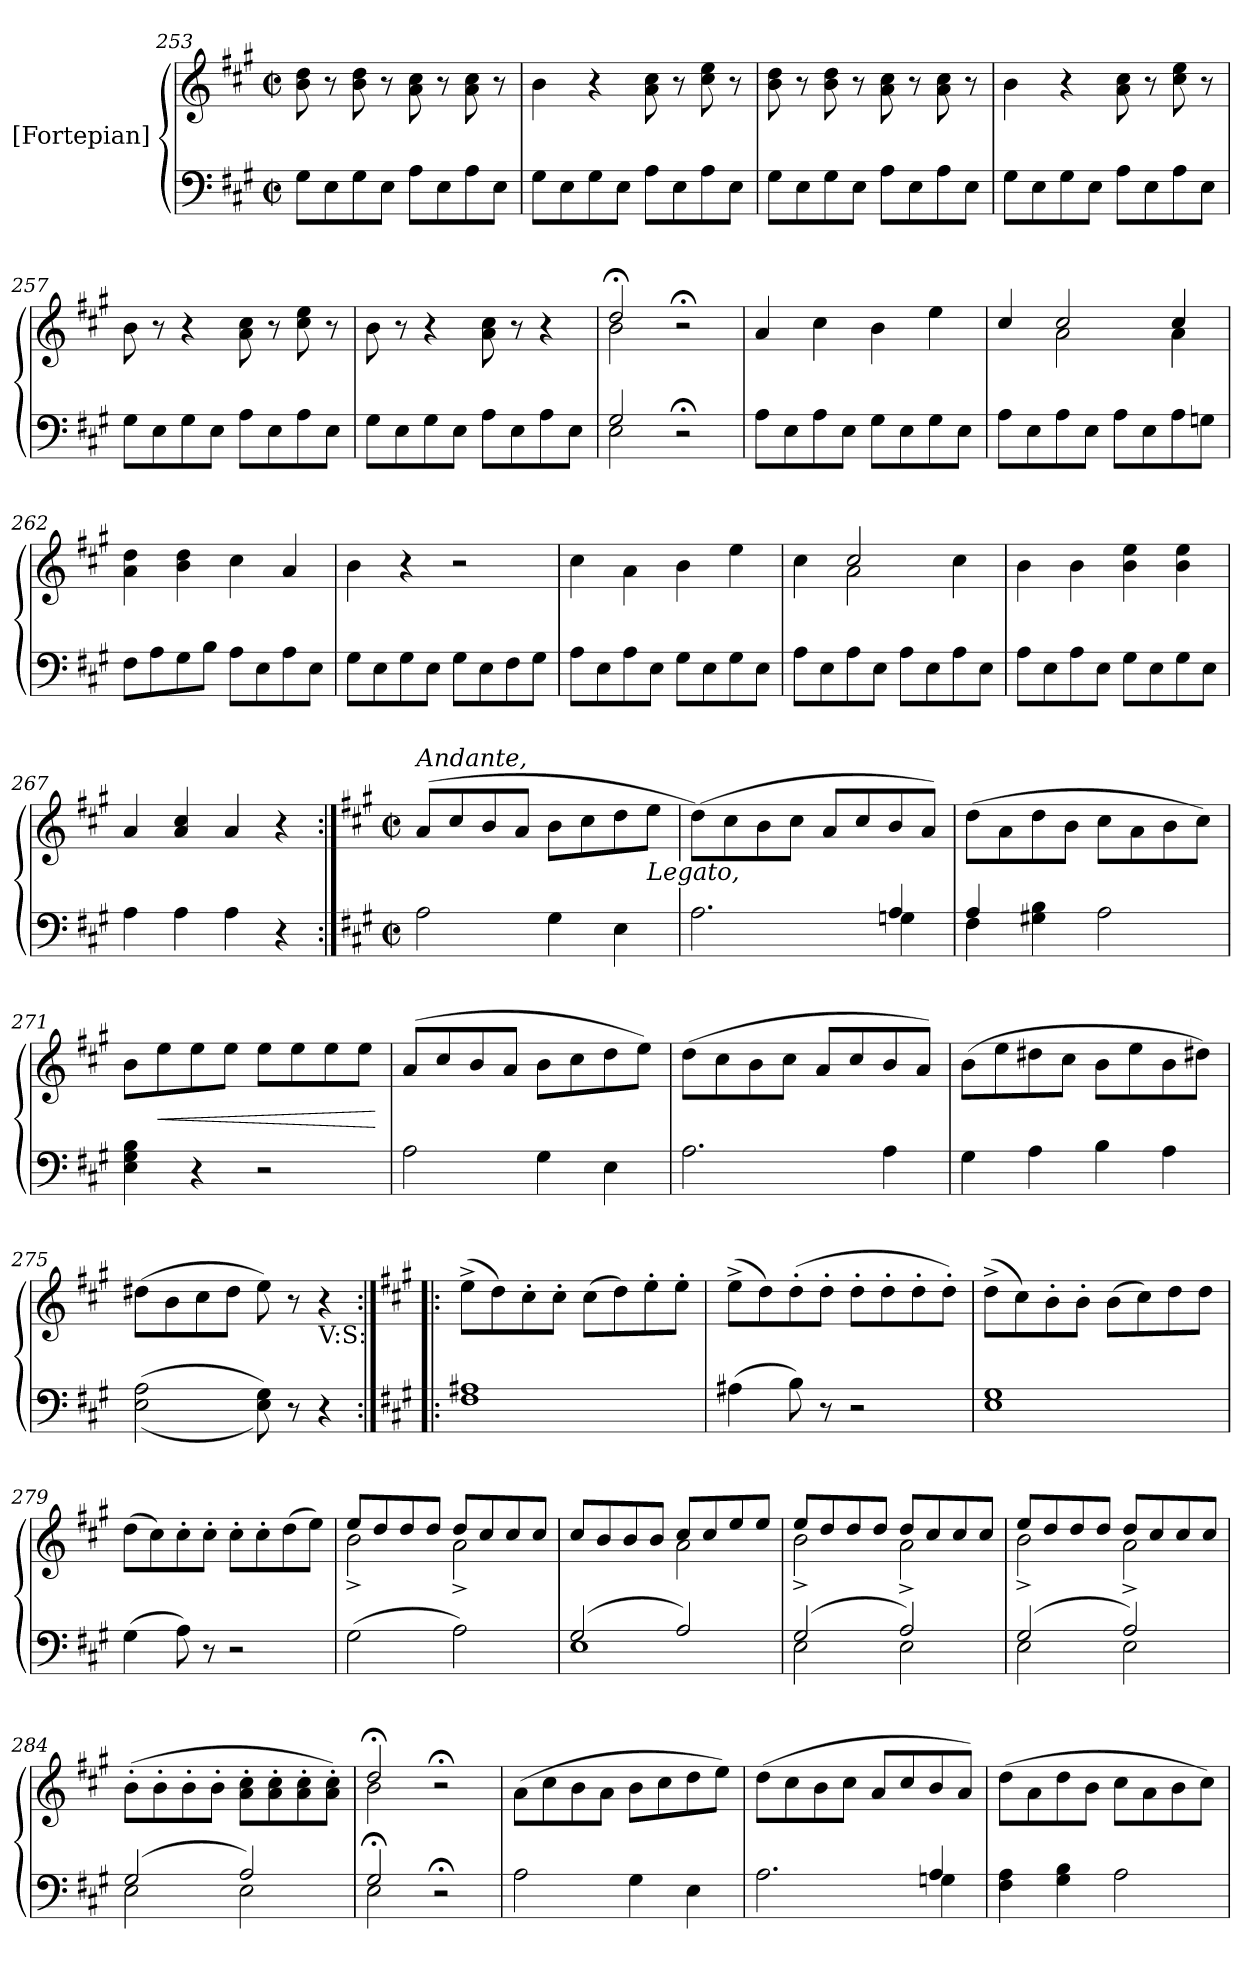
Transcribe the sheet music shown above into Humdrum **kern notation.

**kern	**kern	**dynam
*part1	*part1	*part1
*staff2	*staff1	*staff1/2
*I"[Fortepian]	*	*
*clefF4	*clefG2	*
*k[f#c#g#]	*k[f#c#g#]	*
*M2/2	*M2/2	*
*met(c|)	*met(c|)	*
=253	=253	=253
8G#\L	8b\ 8dd\	.
8E\	8r	.
8G#\	8b\ 8dd\	.
8E\J	8r	.
8A\L	8a\ 8cc#\	.
8E\	8r	.
8A\	8a\ 8cc#\	.
8E\J	8r	.
=254	=254	=254
8G#\L	4b\	.
8E\	.	.
8G#\	4r	.
8E\J	.	.
8A\L	8a\ 8cc#\	.
8E\	8r	.
8A\	8cc#\ 8ee\	.
8E\J	8r	.
=255	=255	=255
8G#\L	8b\ 8dd\	.
8E\	8r	.
8G#\	8b\ 8dd\	.
8E\J	8r	.
8A\L	8a\ 8cc#\	.
8E\	8r	.
8A\	8a\ 8cc#\	.
8E\J	8r	.
=256	=256	=256
8G#\L	4b\	.
8E\	.	.
8G#\	4r	.
8E\J	.	.
8A\L	8a\ 8cc#\	.
8E\	8r	.
8A\	8cc#\ 8ee\	.
8E\J	8r	.
=257	=257	=257
8G#\L	8b\	.
8E\	8r	.
8G#\	4r	.
8E\J	.	.
8A\L	8a\ 8cc#\	.
8E\	8r	.
8A\	8cc#\ 8ee\	.
8E\J	8r	.
=258	=258	=258
8G#\L	8b\	.
8E\	8r	.
8G#\	4r	.
8E\J	.	.
8A\L	8a\ 8cc#\	.
8E\	8r	.
8A\	4r	.
8E\J	.	.
=259	=259	=259
*^	*^	*
2G#/	2E\	2dd;</	2b\	.
2r;<	2ryy	2r;<	2ryy	.
*v	*v	*	*	*
*	*v	*v	*
=260	=260	=260
8A\L	4a/	.
8E\	.	.
8A\	4cc#\	.
8E\J	.	.
8G#\L	4b\	.
8E\	.	.
8G#\	4ee\	.
8E\J	.	.
=261	=261	=261
*	*^	*
8A\L	4cc#/	4ryy	.
8E\	.	.	.
8A\	2cc#/	2a\	.
8E\J	.	.	.
8A\L	.	.	.
8E\	.	.	.
8A\	4cc#/	4a\	.
8Gn\J	.	.	.
*	*v	*v	*
=262	=262	=262
8F#\L	4a\ 4dd\	.
8A\	.	.
8G#\	4b\ 4dd\	.
8B\J	.	.
8A\L	4cc#\	.
8E\	.	.
8A\	4a/	.
8E\J	.	.
=263	=263	=263
8G#\L	4b\	.
8E\	.	.
8G#\	4r	.
8E\J	.	.
8G#\L	2r	.
8E\	.	.
8F#\	.	.
8G#\J	.	.
=264	=264	=264
8A\L	4cc#\	.
8E\	.	.
8A\	4a\	.
8E\J	.	.
8G#\L	4b\	.
8E\	.	.
8G#\	4ee\	.
8E\J	.	.
=265	=265	=265
*	*^	*
8A\L	4cc#\	4ryy	.
8E\	.	.	.
8A\	2cc#/	2a\	.
8E\J	.	.	.
8A\L	.	.	.
8E\	.	.	.
8A\	4cc#\	4ryy	.
8E\J	.	.	.
*	*v	*v	*
=266	=266	=266
8A\L	4b\	.
8E\	.	.
8A\	4b\	.
8E\J	.	.
8G#\L	4b\ 4ee\	.
8E\	.	.
8G#\	4b\ 4ee\	.
8E\J	.	.
=267	=267	=267
4A\	4a/	.
4A\	4a/ 4cc#/	.
4A\	4a/	.
4r	4r	.
=268:|!	=268:|!	=268:|!
*k[f#c#g#]	*k[f#c#g#]	*
*M2/2	*M2/2	*
*met(c|)	*met(c|)	*
!	!LO:TX:a:i:t=Andante,	!
2A\	(8a/L	p. espressione
.	8cc#/	.
.	8b/	.
.	8a/J	.
4G#\	8b\L	.
.	8cc#\	.
4E\	8dd\	.
!	!LO:TX:b:i:t=Legato,	!
.	8ee\J	.
=269	=269	=269
*^	*	*
2.A\	2.ryy	(8dd\L)	.
.	.	8cc#\	.
.	.	8b\	.
.	.	8cc#\J	.
.	.	8a/L	.
.	.	8cc#/	.
4A/	4Gn\	8b/	.
.	.	8a/J)	.
=270	=270	=270	=270
4A/	4F#\	(8dd\L	.
.	.	8a\	.
4G#X\ 4B\	2.ryy	8dd\	.
.	.	8b\J	.
2A\	.	8cc#\L	.
.	.	8a\	.
.	.	8b\	.
.	.	8cc#\J)	.
*v	*v	*	*
=271	=271	=271
4E\ 4G#\ 4B\	8b\L	.
.	8ee\	<
4r	8ee\	.
.	8ee\J	.
2r	8ee\L	.
.	8ee\	.
.	8ee\	.
.	8ee\J	.
.	.	[
=272	=272	=272
2A\	(8a/L	.
.	8cc#/	.
.	8b/	.
.	8a/J	.
4G#\	8b\L	.
.	8cc#\	.
4E\	8dd\	.
.	8ee\J)	.
=273	=273	=273
2.A\	(8dd\L	.
.	8cc#\	.
.	8b\	.
.	8cc#\J	.
.	8a/L	.
.	8cc#/	.
4A\	8b/	.
.	8a/J)	.
=274	=274	=274
4G#\	(8b\L	.
.	8ee\	.
4A\	8dd#X\	.
.	8cc#\J	.
4B\	8b\L	.
.	8ee\	.
4A\	8b\	.
.	8dd#X\J)	.
=275	=275	=275
(>(>2E\ 2A\	(8dd#X\L	.
.	8b\	.
.	8cc#\	.
.	8dd#\J	.
8E\ 8G#\))	8ee\)	.
8r	8r	.
!	!LO:TX:b:t=V&colon;S&colon;	!
4r	4r	.
=276:|!|:	=276:|!|:	=276:|!|:
*k[f#c#g#]	*k[f#c#g#]	*
1F# 1A#X	(8ee^<\L	.
.	8dd\)	.
.	8cc#'\	.
.	8cc#'\J	.
.	(8cc#\L	.
.	8dd\)	.
.	8ee'\	.
.	8ee'\J	.
=277	=277	=277
(4A#X\	(8ee^<\L	.
.	8dd\)	.
8B\)	(8dd'\	.
8r	8dd'\J	.
2r	8dd'\L	.
.	8dd'\	.
.	8dd'\	.
.	8dd'\J)	.
=278	=278	=278
1E 1G#	(8dd^<\L	.
.	8cc#\)	.
.	8b'\	.
.	8b'\J	.
.	(8b\L	.
.	8cc#\)	.
.	8dd\	.
.	8dd\J	.
=279	=279	=279
(4G#\	(8dd\L	.
.	8cc#\)	.
8A\)	8cc#'\	.
8r	8cc#'\J	.
2r	8cc#'\L	.
.	8cc#'\	.
.	(8dd\	.
.	8ee\J)	.
=280	=280	=280
*	*^	*
(2G#\	8ee/L	2b^\	.
.	8dd/	.	.
.	8dd/	.	.
.	8dd/J	.	.
2A\)	8dd/L	2a^\	.
.	8cc#/	.	.
.	8cc#/	.	.
.	8cc#/J	.	.
=281	=281	=281	=281
*^	*	*	*
(2G#/	1E	8cc#/L	2ryy	.
.	.	8b/	.	.
.	.	8b/	.	.
.	.	8b/J	.	.
2A/)	.	8cc#/L	2a\	.
.	.	8cc#/	.	.
.	.	8ee/	.	.
.	.	8ee/J	.	.
=282	=282	=282	=282	=282
(2G#/	2E\	8ee/L	2b^\	.
.	.	8dd/	.	.
.	.	8dd/	.	.
.	.	8dd/J	.	.
2A/)	2E\	8dd/L	2a^\	.
.	.	8cc#/	.	.
.	.	8cc#/	.	.
.	.	8cc#/J	.	.
=283	=283	=283	=283	=283
(2G#/	2E\	8ee/L	2b^\	.
.	.	8dd/	.	.
.	.	8dd/	.	.
.	.	8dd/J	.	.
2A/)	2E\	8dd/L	2a^\	.
.	.	8cc#/	.	.
.	.	8cc#/	.	.
.	.	8cc#/J	.	.
*	*	*v	*v	*
=284	=284	=284	=284
(2G#/	2E\	(8b'\L	.
.	.	8b'\	.
.	.	8b'\	.
.	.	8b'\J	.
2A/)	2E\	8a'\ 8cc#'\L	.
.	.	8a'\ 8cc#'\	.
.	.	8a'\ 8cc#'\	.
.	.	8a'\ 8cc#'\J)	.
=285	=285	=285	=285
*	*	*^	*
2G#;</	2E\	2dd;</	2b\	.
2r;<	2ryy	2r;<	2ryy	.
*v	*v	*	*	*
*	*v	*v	*
=286	=286	=286
2A\	(8a\L	.
.	8cc#\	.
.	8b\	.
.	8a\J	.
4G#\	8b\L	.
.	8cc#\	.
4E\	8dd\	.
.	8ee\J)	.
=287	=287	=287
*^	*	*
2.A\	2.ryy	(8dd\L	.
.	.	8cc#\	.
.	.	8b\	.
.	.	8cc#\J	.
.	.	8a/L	.
.	.	8cc#/	.
4A/	4Gn\	8b/	.
.	.	8a/J)	.
*v	*v	*	*
=288	=288	=288
4F#\ 4A\	(8dd\L	.
.	8a\	.
4G#\ 4B\	8dd\	.
.	8b\J	.
2A\	8cc#\L	.
.	8a\	.
.	8b\	.
.	8cc#\J)	.
=	=	=
*-	*-	*-
